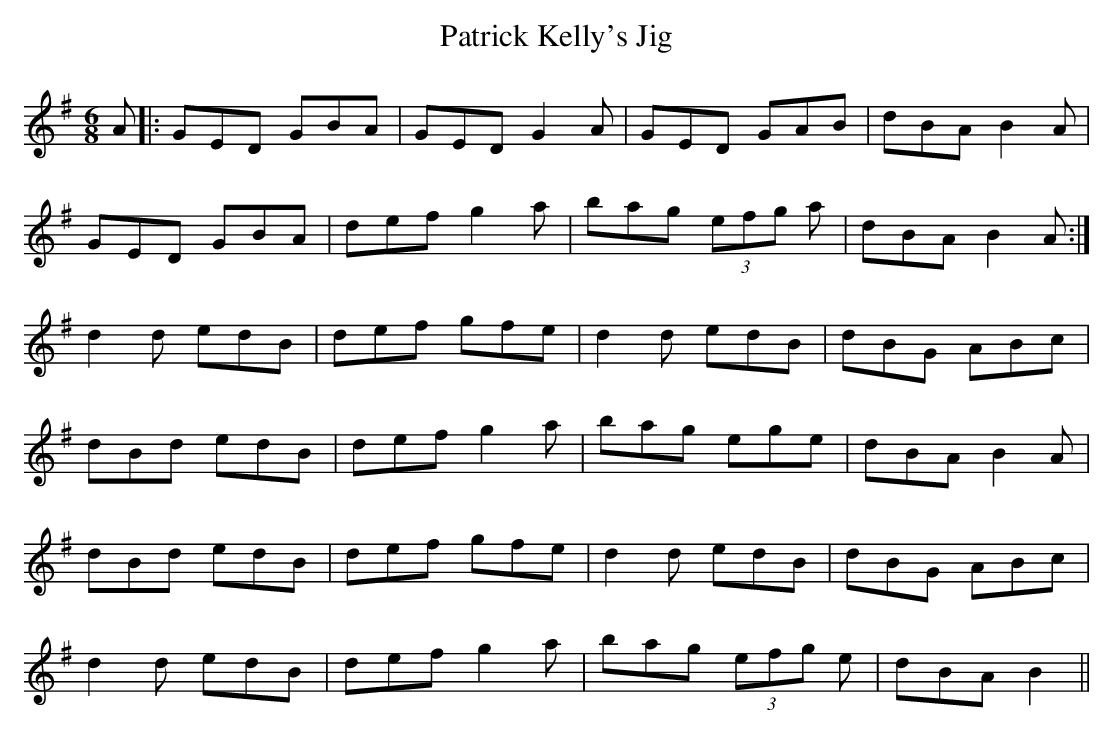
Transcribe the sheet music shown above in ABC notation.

X:1
T:Patrick Kelly's Jig
M:6/8
L:1/8
K:G
A|:GED GBA|GED G2A|GED GAB|dBA B2A|!
GED GBA|def g2a|bag (3efg a|dBA B2A:|!
d2d edB|def gfe|d2d edB|dBG ABc|!
dBd edB|def g2a|bag ege|dBA B2A|!
dBd edB|def gfe|d2d edB|dBG ABc|!
d2d edB|def g2a|bag (3efg e|dBA B2||!
